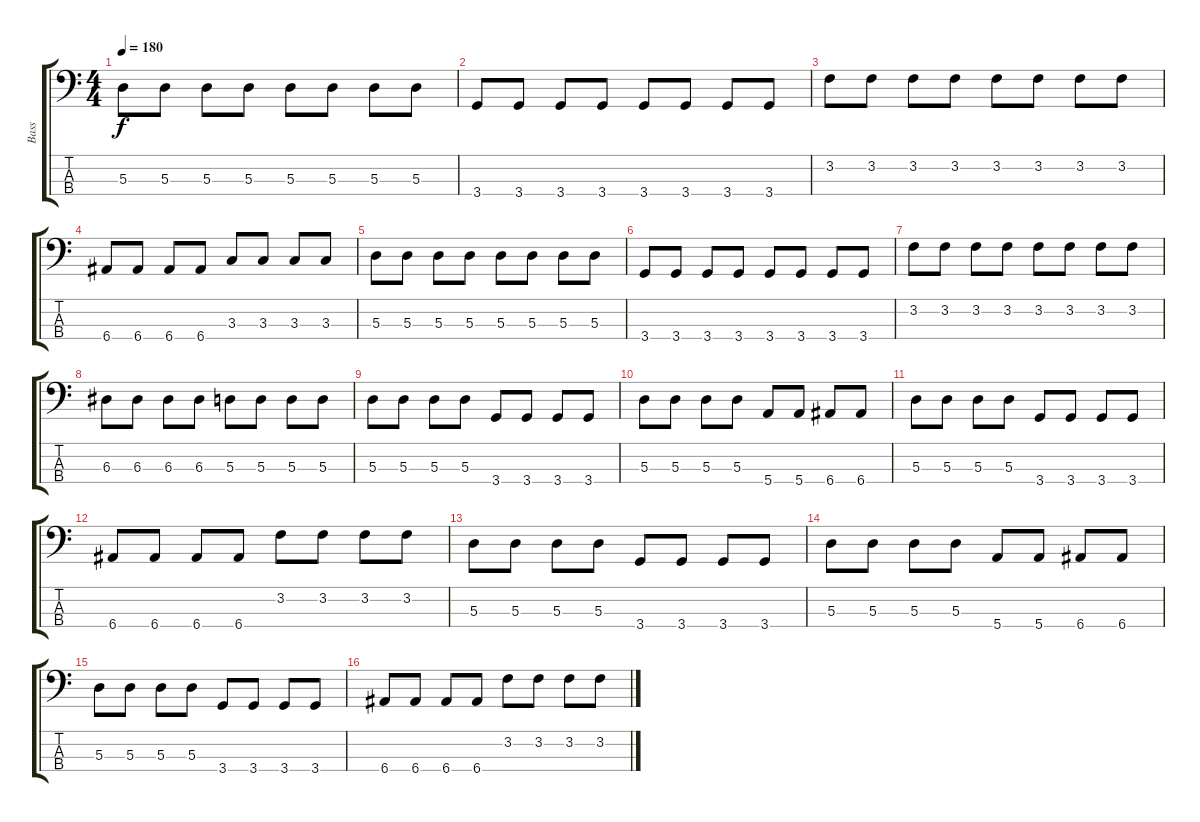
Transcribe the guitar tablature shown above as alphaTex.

\track ("Bass" "Bass") {instrument electricbassfinger}
\staff {score tabs}
\tuning (G2 D2 A1 E1) {hide}
\ts (4 4)
\tempo 180
\clef f4
\ks c
5.3.8{dy f} 5.3.8 5.3.8 5.3.8 5.3.8 5.3.8 5.3.8 5.3.8 |
3.4.8 3.4.8 3.4.8 3.4.8 3.4.8 3.4.8 3.4.8 3.4.8 |
3.2.8 3.2.8 3.2.8 3.2.8 3.2.8 3.2.8 3.2.8 3.2.8 |
6.4.8 6.4.8 6.4.8 6.4.8 3.3.8 3.3.8 3.3.8 3.3.8 |
5.3.8 5.3.8 5.3.8 5.3.8 5.3.8 5.3.8 5.3.8 5.3.8 |
3.4.8 3.4.8 3.4.8 3.4.8 3.4.8 3.4.8 3.4.8 3.4.8 |
3.2.8 3.2.8 3.2.8 3.2.8 3.2.8 3.2.8 3.2.8 3.2.8 |
6.3.8 6.3.8 6.3.8 6.3.8 5.3.8 5.3.8 5.3.8 5.3.8 |
5.3.8 5.3.8 5.3.8 5.3.8 3.4.8 3.4.8 3.4.8 3.4.8 |
5.3.8 5.3.8 5.3.8 5.3.8 5.4.8 5.4.8 6.4.8 6.4.8 |
5.3.8 5.3.8 5.3.8 5.3.8 3.4.8 3.4.8 3.4.8 3.4.8 |
6.4.8 6.4.8 6.4.8 6.4.8 3.2.8 3.2.8 3.2.8 3.2.8 |
5.3.8 5.3.8 5.3.8 5.3.8 3.4.8 3.4.8 3.4.8 3.4.8 |
5.3.8 5.3.8 5.3.8 5.3.8 5.4.8 5.4.8 6.4.8 6.4.8 |
5.3.8 5.3.8 5.3.8 5.3.8 3.4.8 3.4.8 3.4.8 3.4.8 |
6.4.8 6.4.8 6.4.8 6.4.8 3.2.8 3.2.8 3.2.8 3.2.8
